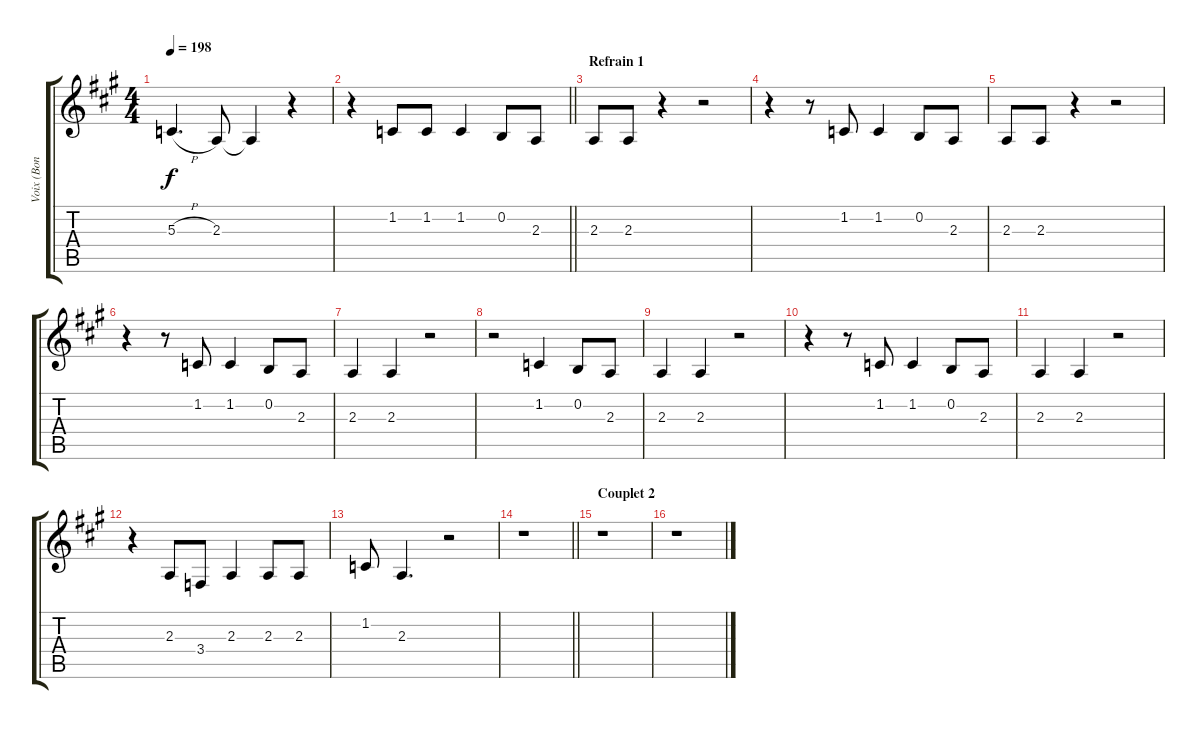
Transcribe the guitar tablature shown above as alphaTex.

\track ("Voix (Bon Scott)" "Voix (Bon ") {instrument bassoon}
\staff {score tabs}
\tuning (E4 B3 G3 D3 A2 E2) {hide}
\ts (4 4)
\tempo 198
\clef g2
\ks a
5.3{h}.4{d dy f} 2.3.8 2.3{t}.4 r.4 |
\barLineRight lightlight
r.4 1.2.8 1.2.8 1.2.4 0.2.8 2.3.8 |
\section ("" "Refrain 1")
2.3.8 2.3.8 r.4 r.2 |
r.4 r.8 1.2.8 1.2.4 0.2.8 2.3.8 |
2.3.8 2.3.8 r.4 r.2 |
r.4 r.8 1.2.8 1.2.4 0.2.8 2.3.8 |
2.3.4 2.3.4 r.2 |
r.2 1.2.4 0.2.8 2.3.8 |
2.3.4 2.3.4 r.2 |
r.4 r.8 1.2.8 1.2.4 0.2.8 2.3.8 |
2.3.4 2.3.4 r.2 |
r.4 2.3.8 3.4.8 2.3.4 2.3.8 2.3.8 |
1.2.8 2.3.4{d} r.2 |
\barLineRight lightlight
r.1 |
\section ("" "Couplet 2")
r.1 |
r.1
